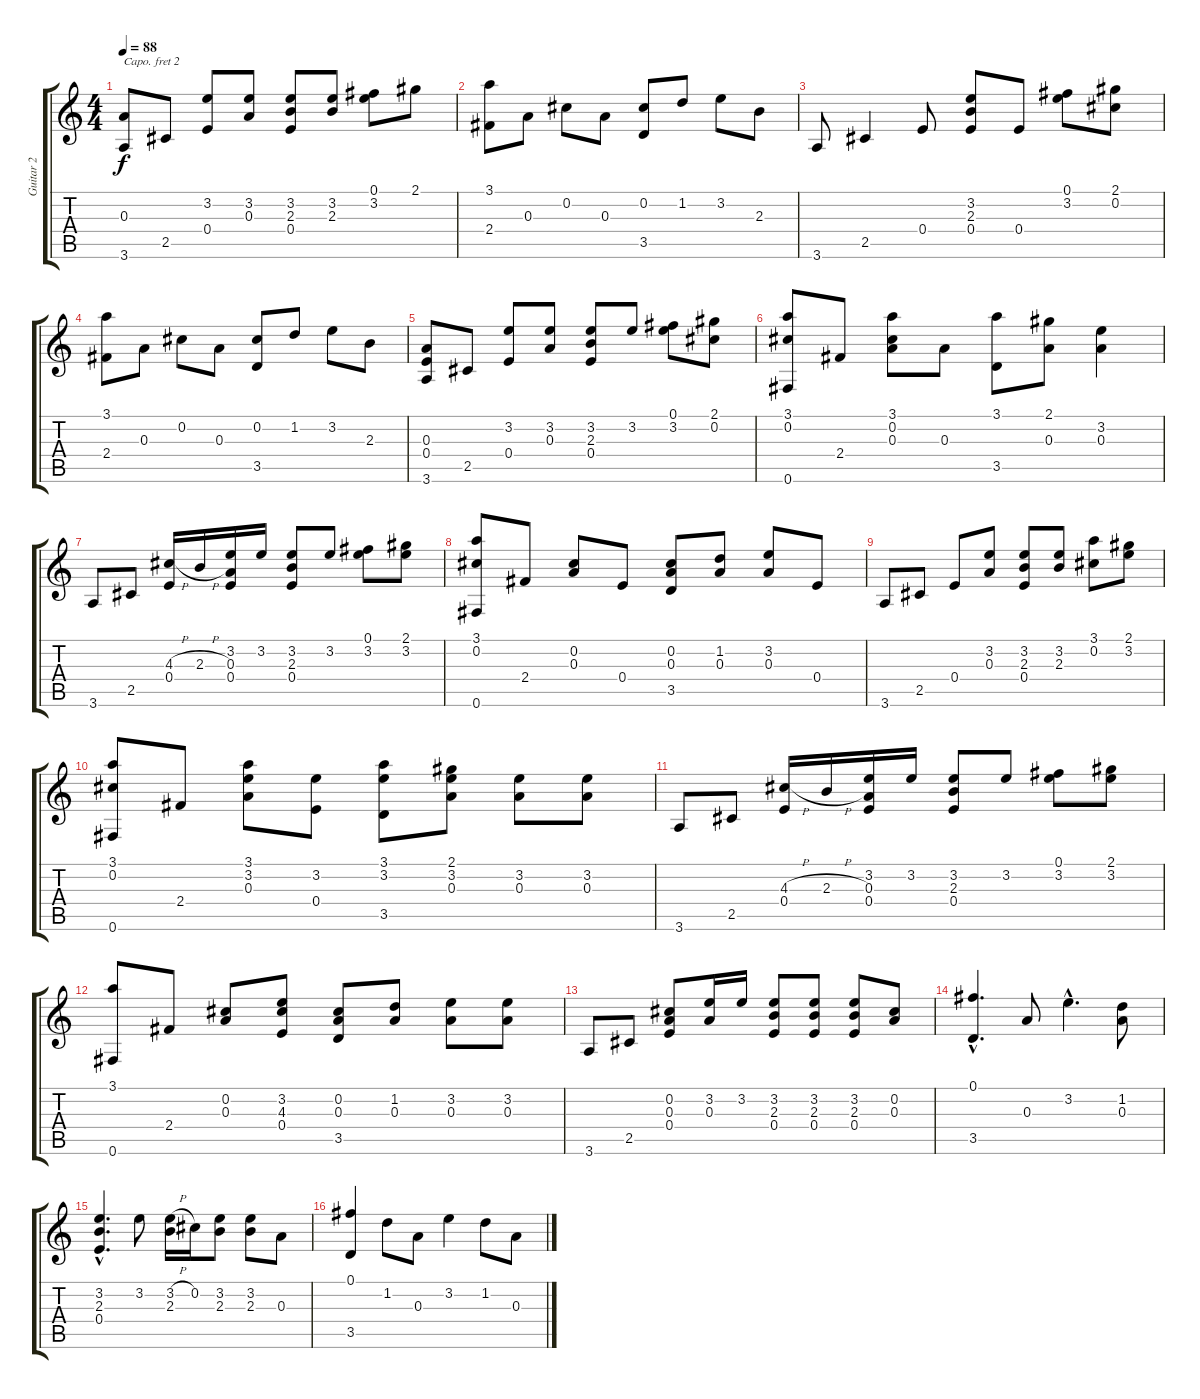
\track ("Guitar 2" "Guitar 2") {instrument distortionguitar}
\staff {score tabs}
\capo 2
\tuning (E4 B3 G3 D3 A2 E2) {hide}
\ts (4 4)
\tempo 88
\clef g2
\ks c
(0.3 3.6).8{dy f} 2.5.8 (3.2 0.4).8 (3.2 0.3).8 (3.2 2.3 0.4).8 (3.2 2.3).8 (0.1 3.2).8 2.1.8 |
(3.1 2.4).8 0.3.8 0.2.8 0.3.8 (0.2 3.5).8 1.2.8 3.2.8 2.3.8 |
3.6.8 2.5.4 0.4.8 (3.2 2.3 0.4).8 0.4.8 (0.1 3.2).8 (2.1 0.2).8 |
(3.1 2.4).8 0.3.8 0.2.8 0.3.8 (0.2 3.5).8 1.2.8 3.2.8 2.3.8 |
(0.3 0.4 3.6).8 2.5.8 (3.2 0.4).8 (3.2 0.3).8 (3.2 2.3 0.4).8 3.2.8 (0.1 3.2).8 (2.1 0.2).8 |
(3.1 0.2 0.6).8 2.4.8 (3.1 0.2 0.3).8 0.3.8 (3.1 3.5).8 (2.1 0.3).8 (3.2 0.3).4 |
3.6.8 2.5.8 (4.3{h} 0.4).16 2.3{h}.16 (3.2 0.3 0.4).16 3.2.16 (3.2 2.3 0.4).8 3.2.8 (0.1 3.2).8 (2.1 3.2).8 |
(3.1 0.2 0.6).8 2.4.8 (0.2 0.3).8 0.4.8 (0.2 0.3 3.5).8 (1.2 0.3).8 (3.2 0.3).8 0.4.8 |
3.6.8 2.5.8 0.4.8 (3.2 0.3).8 (3.2 2.3 0.4).8 (3.2 2.3).8 (3.1 0.2).8 (2.1 3.2).8 |
(3.1 0.2 0.6).8 2.4.8 (3.1 3.2 0.3).8 (3.2 0.4).8 (3.1 3.2 3.5).8 (2.1 3.2 0.3).8 (3.2 0.3).8 (3.2 0.3).8 |
3.6.8 2.5.8 (4.3{h} 0.4).16 2.3{h}.16 (3.2 0.3 0.4).16 3.2.16 (3.2 2.3 0.4).8 3.2.8 (0.1 3.2).8 (2.1 3.2).8 |
(3.1 0.6).8 2.4.8 (0.2 0.3).8 (3.2 4.3 0.4).8 (0.2 0.3 3.5).8 (1.2 0.3).8 (3.2 0.3).8 (3.2 0.3).8 |
3.6.8 2.5.8 (0.2 0.3 0.4).8 (3.2 0.3).16 3.2.16 (3.2 2.3 0.4).8 (3.2 2.3 0.4).8 (3.2 2.3 0.4).8 (0.2 0.3).8 |
(0.1{hac} 3.5{hac}).4{d} 0.3.8 3.2{hac}.4{d} (1.2 0.3).8 |
(3.2{hac} 2.3{hac} 0.4{hac}).4{d} 3.2.8 (3.2{h} 2.3).16 0.2.16 (3.2 2.3).8 (3.2 2.3).8 0.3.8 |
(0.1 3.5).4 1.2.8 0.3.8 3.2.4 1.2.8 0.3.8
